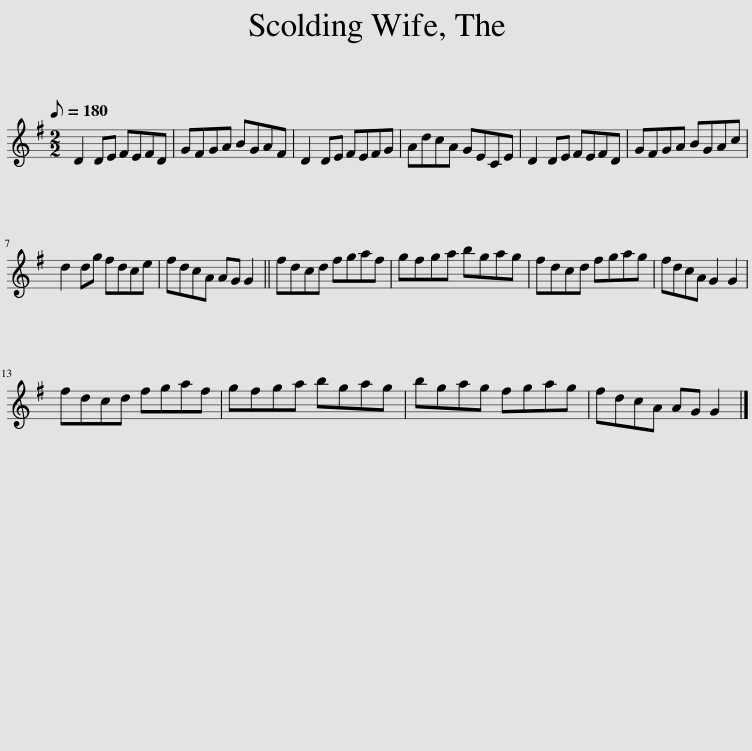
X:1
L:1/8
Q:1/8=180
M:2/2
I:linebreak $
K:G
V:1 treble
V:1
 D2 DE FEFD | GFGA BGAF | D2 DE FEFG | AdcA GECE | D2 DE FEFD | %5
 GFGA BGAc |$ d2 dg fdce | fdcA AG G2 || fdcd fgaf | gfga bgag | %10
 fdcd fgag | fdcA G2 G2 |$ fdcd fgaf | gfga bgag | bgag fgag | %15
 fdcA AG G2 |] %16
